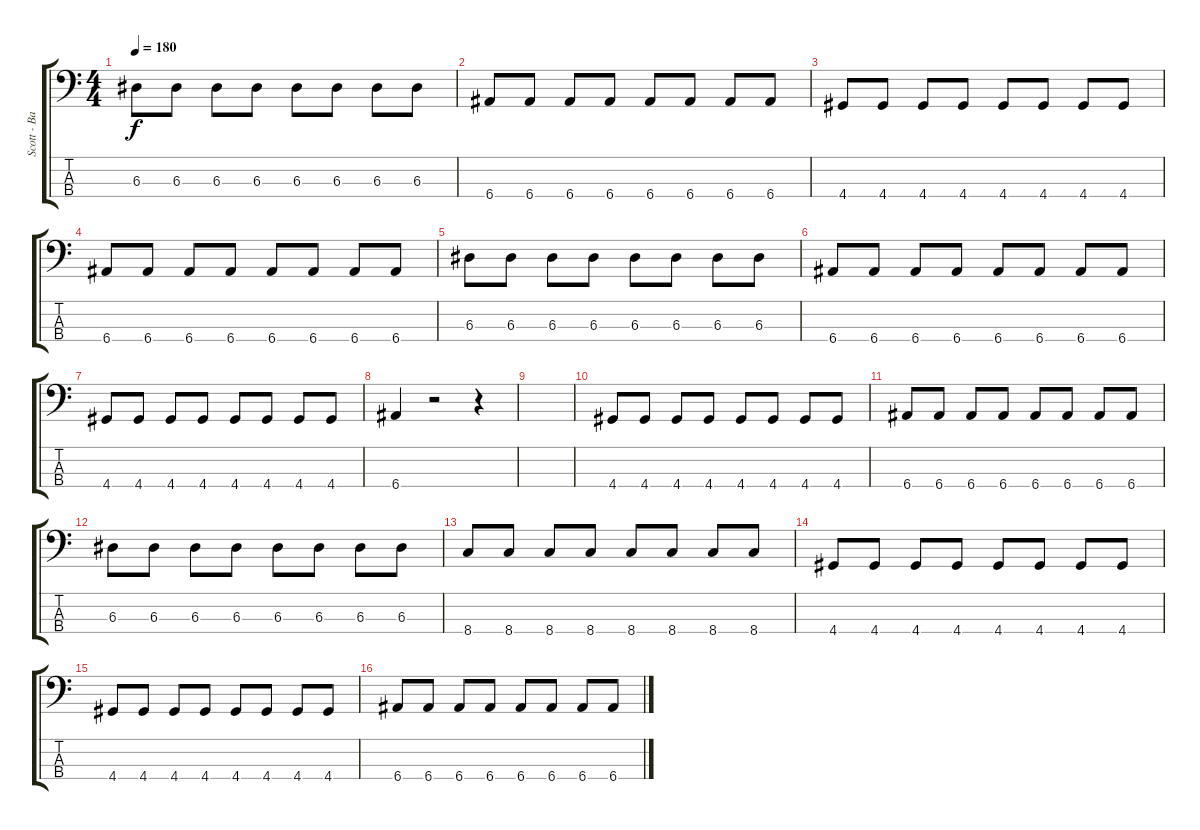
\track ("Scott - Bass" "Scott - Ba") {instrument electricbasspick}
\staff {score tabs}
\tuning (G2 D2 A1 E1) {hide}
\ts (4 4)
\tempo 180
\clef f4
\ks c
6.3.8{dy f} 6.3.8 6.3.8 6.3.8 6.3.8 6.3.8 6.3.8 6.3.8 |
6.4.8 6.4.8 6.4.8 6.4.8 6.4.8 6.4.8 6.4.8 6.4.8 |
4.4.8 4.4.8 4.4.8 4.4.8 4.4.8 4.4.8 4.4.8 4.4.8 |
6.4.8 6.4.8 6.4.8 6.4.8 6.4.8 6.4.8 6.4.8 6.4.8 |
6.3.8 6.3.8 6.3.8 6.3.8 6.3.8 6.3.8 6.3.8 6.3.8 |
6.4.8 6.4.8 6.4.8 6.4.8 6.4.8 6.4.8 6.4.8 6.4.8 |
4.4.8 4.4.8 4.4.8 4.4.8 4.4.8 4.4.8 4.4.8 4.4.8 |
6.4.4 r.2 r.4 |
|
4.4.8 4.4.8 4.4.8 4.4.8 4.4.8 4.4.8 4.4.8 4.4.8 |
6.4.8 6.4.8 6.4.8 6.4.8 6.4.8 6.4.8 6.4.8 6.4.8 |
6.3.8 6.3.8 6.3.8 6.3.8 6.3.8 6.3.8 6.3.8 6.3.8 |
8.4.8 8.4.8 8.4.8 8.4.8 8.4.8 8.4.8 8.4.8 8.4.8 |
4.4.8 4.4.8 4.4.8 4.4.8 4.4.8 4.4.8 4.4.8 4.4.8 |
4.4.8 4.4.8 4.4.8 4.4.8 4.4.8 4.4.8 4.4.8 4.4.8 |
6.4.8 6.4.8 6.4.8 6.4.8 6.4.8 6.4.8 6.4.8 6.4.8
